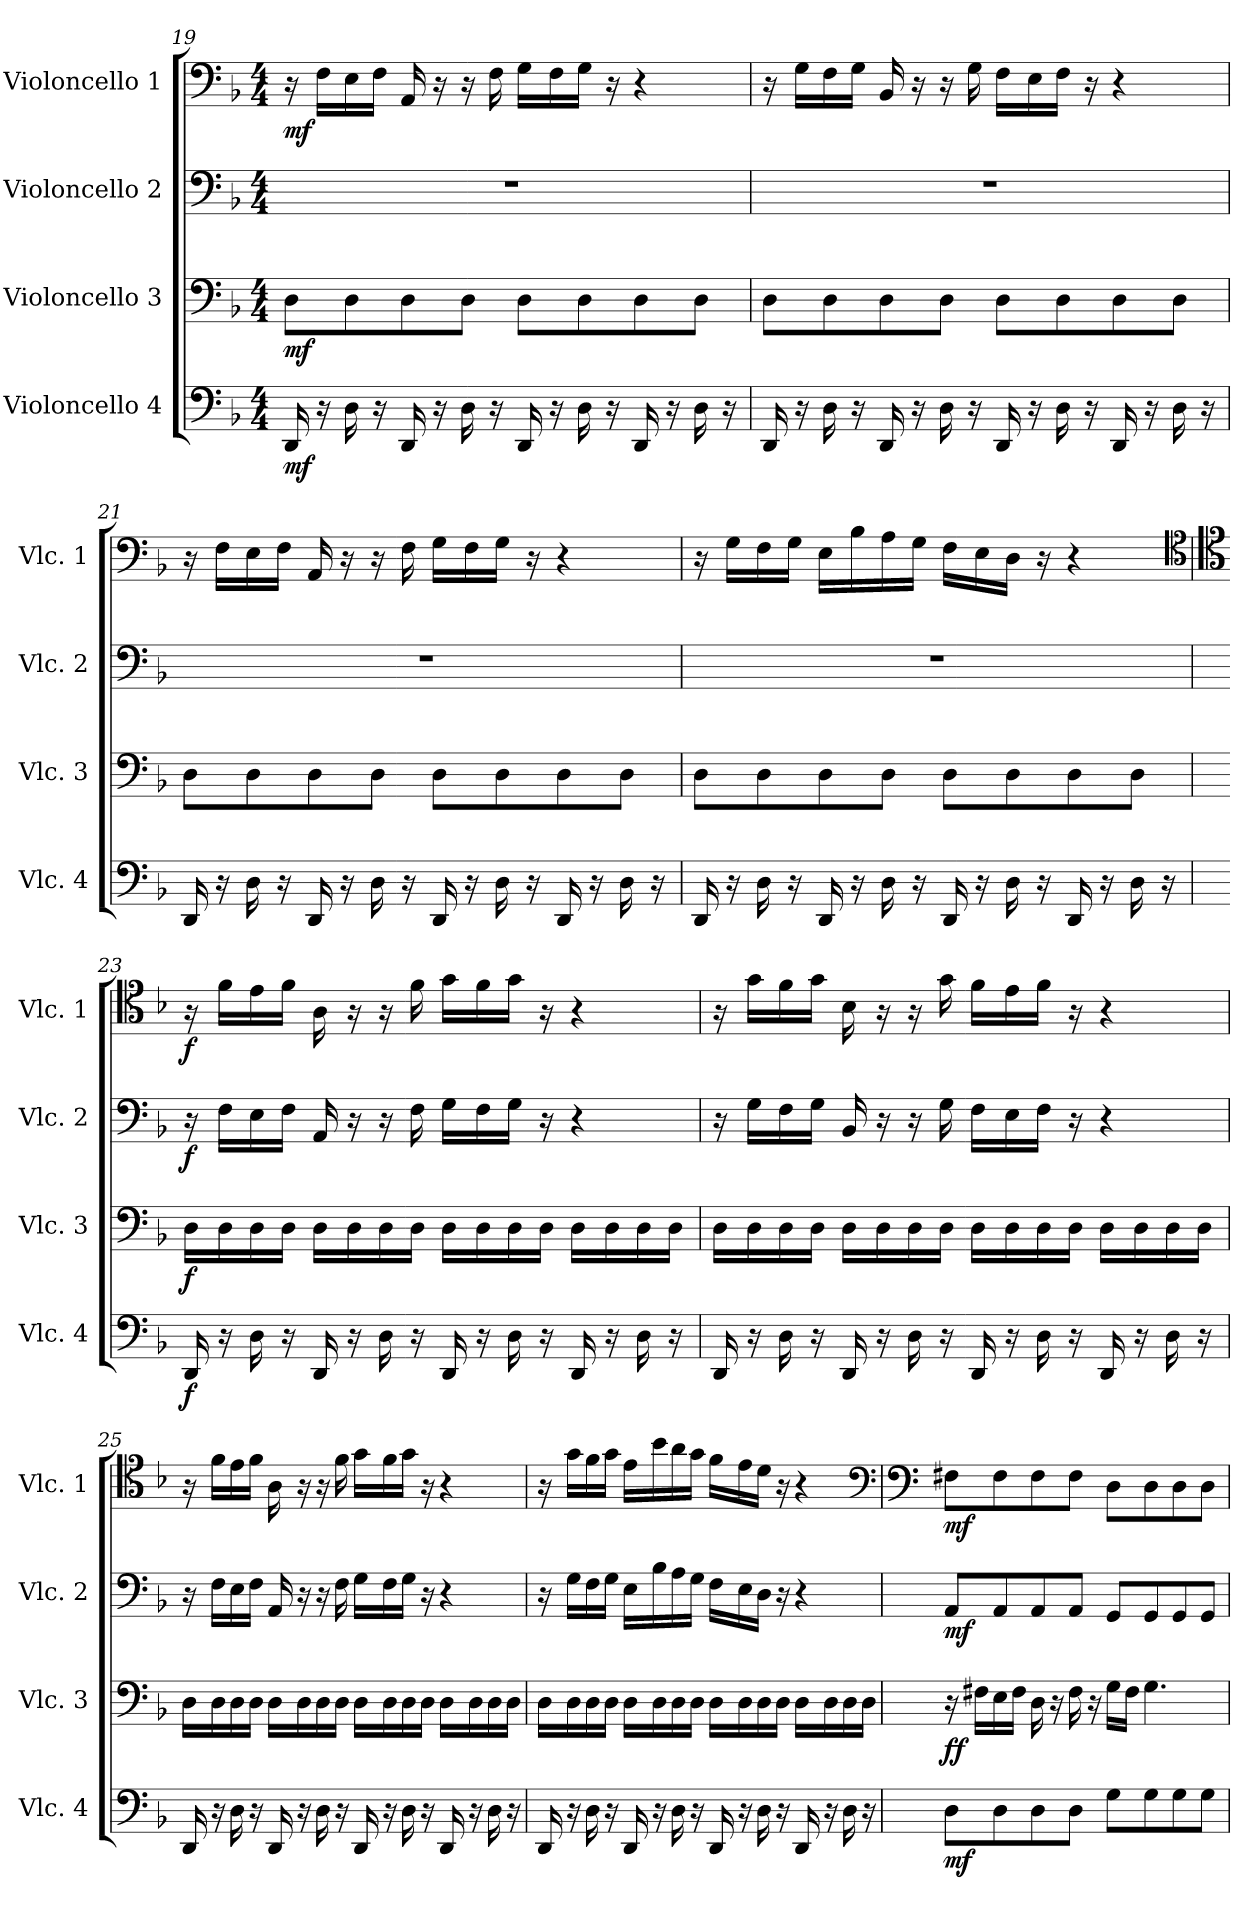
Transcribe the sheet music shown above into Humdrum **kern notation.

**kern	**dynam	**kern	**dynam	**kern	**dynam	**kern	**dynam
*part4	*part4	*part3	*part3	*part2	*part2	*part1	*part1
*staff4	*staff4	*staff3	*staff3	*staff2	*staff2	*staff1	*staff1
*I"Violoncello 4	*	*I"Violoncello 3	*	*I"Violoncello 2	*	*I"Violoncello 1	*
*I'Vlc. 4	*	*I'Vlc. 3	*	*I'Vlc. 2	*	*I'Vlc. 1	*
!!LO:LB:g=z
*clefF4	*	*clefF4	*	*clefF4	*	*clefF4	*
*k[b-]	*	*k[b-]	*	*k[b-]	*	*k[b-]	*
*F:	*	*F:	*	*F:	*	*F:	*
*M4/4	*	*M4/4	*	*M4/4	*	*M4/4	*
=19	=19	=19	=19	=19	=19	=19	=19
!	!LO:DY:b	!	!LO:DY:b	!	!	!	!LO:DY:b
16DD/	mf	8D\L	mf	1r	.	16r	mf
16r	.	.	.	.	.	16F\LL	.
16D\	.	8D\	.	.	.	16E\	.
16r	.	.	.	.	.	16F\JJ	.
16DD/	.	8D\	.	.	.	16AA/	.
16r	.	.	.	.	.	16r	.
16D\	.	8D\J	.	.	.	16r	.
16r	.	.	.	.	.	16F\	.
16DD/	.	8D\L	.	.	.	16G\LL	.
16r	.	.	.	.	.	16F\	.
16D\	.	8D\	.	.	.	16G\JJ	.
16r	.	.	.	.	.	16r	.
16DD/	.	8D\	.	.	.	4r	.
16r	.	.	.	.	.	.	.
16D\	.	8D\J	.	.	.	.	.
16r	.	.	.	.	.	.	.
=20	=20	=20	=20	=20	=20	=20	=20
16DD/	.	8D\L	.	1r	.	16r	.
16r	.	.	.	.	.	16G\LL	.
16D\	.	8D\	.	.	.	16F\	.
16r	.	.	.	.	.	16G\JJ	.
16DD/	.	8D\	.	.	.	16BB-/	.
16r	.	.	.	.	.	16r	.
16D\	.	8D\J	.	.	.	16r	.
16r	.	.	.	.	.	16G\	.
16DD/	.	8D\L	.	.	.	16F\LL	.
16r	.	.	.	.	.	16E\	.
16D\	.	8D\	.	.	.	16F\JJ	.
16r	.	.	.	.	.	16r	.
16DD/	.	8D\	.	.	.	4r	.
16r	.	.	.	.	.	.	.
16D\	.	8D\J	.	.	.	.	.
16r	.	.	.	.	.	.	.
!!LO:PB:g=z
=21	=21	=21	=21	=21	=21	=21	=21
16DD/	.	8D\L	.	1r	.	16r	.
16r	.	.	.	.	.	16F\LL	.
16D\	.	8D\	.	.	.	16E\	.
16r	.	.	.	.	.	16F\JJ	.
16DD/	.	8D\	.	.	.	16AA/	.
16r	.	.	.	.	.	16r	.
16D\	.	8D\J	.	.	.	16r	.
16r	.	.	.	.	.	16F\	.
16DD/	.	8D\L	.	.	.	16G\LL	.
16r	.	.	.	.	.	16F\	.
16D\	.	8D\	.	.	.	16G\JJ	.
16r	.	.	.	.	.	16r	.
16DD/	.	8D\	.	.	.	4r	.
16r	.	.	.	.	.	.	.
16D\	.	8D\J	.	.	.	.	.
16r	.	.	.	.	.	.	.
=22	=22	=22	=22	=22	=22	=22	=22
16DD/	.	8D\L	.	1r	.	16r	.
16r	.	.	.	.	.	16G\LL	.
16D\	.	8D\	.	.	.	16F\	.
16r	.	.	.	.	.	16G\JJ	.
16DD/	.	8D\	.	.	.	16E\LL	.
16r	.	.	.	.	.	16B-\	.
16D\	.	8D\J	.	.	.	16A\	.
16r	.	.	.	.	.	16G\JJ	.
16DD/	.	8D\L	.	.	.	16F\LL	.
16r	.	.	.	.	.	16E\	.
16D\	.	8D\	.	.	.	16D\JJ	.
16r	.	.	.	.	.	16r	.
16DD/	.	8D\	.	.	.	4r	.
16r	.	.	.	.	.	.	.
16D\	.	8D\J	.	.	.	.	.
16r	.	.	.	.	.	.	.
*	*	*	*	*	*	*clefC4	*
!!LO:LB:g=z
=23	=23	=23	=23	=23	=23	=23	=23
*	*	*	*	*	*	*clefC4	*
!	!LO:DY:b	!	!LO:DY:b	!	!LO:DY:b	!	!LO:DY:b
16DD/	f	16D\LL	f	16r	f	16r	f
16r	.	16D\	.	16F\LL	.	16f\LL	.
16D\	.	16D\	.	16E\	.	16e\	.
16r	.	16D\JJ	.	16F\JJ	.	16f\JJ	.
16DD/	.	16D\LL	.	16AA/	.	16A\	.
16r	.	16D\	.	16r	.	16r	.
16D\	.	16D\	.	16r	.	16r	.
16r	.	16D\JJ	.	16F\	.	16f\	.
16DD/	.	16D\LL	.	16G\LL	.	16g\LL	.
16r	.	16D\	.	16F\	.	16f\	.
16D\	.	16D\	.	16G\JJ	.	16g\JJ	.
16r	.	16D\JJ	.	16r	.	16r	.
16DD/	.	16D\LL	.	4r	.	4r	.
16r	.	16D\	.	.	.	.	.
16D\	.	16D\	.	.	.	.	.
16r	.	16D\JJ	.	.	.	.	.
=24	=24	=24	=24	=24	=24	=24	=24
16DD/	.	16D\LL	.	16r	.	16r	.
16r	.	16D\	.	16G\LL	.	16g\LL	.
16D\	.	16D\	.	16F\	.	16f\	.
16r	.	16D\JJ	.	16G\JJ	.	16g\JJ	.
16DD/	.	16D\LL	.	16BB-/	.	16B-\	.
16r	.	16D\	.	16r	.	16r	.
16D\	.	16D\	.	16r	.	16r	.
16r	.	16D\JJ	.	16G\	.	16g\	.
16DD/	.	16D\LL	.	16F\LL	.	16f\LL	.
16r	.	16D\	.	16E\	.	16e\	.
16D\	.	16D\	.	16F\JJ	.	16f\JJ	.
16r	.	16D\JJ	.	16r	.	16r	.
16DD/	.	16D\LL	.	4r	.	4r	.
16r	.	16D\	.	.	.	.	.
16D\	.	16D\	.	.	.	.	.
16r	.	16D\JJ	.	.	.	.	.
!!LO:LB:g=z
=25	=25	=25	=25	=25	=25	=25	=25
16DD/	.	16D\LL	.	16r	.	16r	.
16r	.	16D\	.	16F\LL	.	16f\LL	.
16D\	.	16D\	.	16E\	.	16e\	.
16r	.	16D\JJ	.	16F\JJ	.	16f\JJ	.
16DD/	.	16D\LL	.	16AA/	.	16A\	.
16r	.	16D\	.	16r	.	16r	.
16D\	.	16D\	.	16r	.	16r	.
16r	.	16D\JJ	.	16F\	.	16f\	.
16DD/	.	16D\LL	.	16G\LL	.	16g\LL	.
16r	.	16D\	.	16F\	.	16f\	.
16D\	.	16D\	.	16G\JJ	.	16g\JJ	.
16r	.	16D\JJ	.	16r	.	16r	.
16DD/	.	16D\LL	.	4r	.	4r	.
16r	.	16D\	.	.	.	.	.
16D\	.	16D\	.	.	.	.	.
16r	.	16D\JJ	.	.	.	.	.
=26	=26	=26	=26	=26	=26	=26	=26
16DD/	.	16D\LL	.	16r	.	16r	.
16r	.	16D\	.	16G\LL	.	16g\LL	.
16D\	.	16D\	.	16F\	.	16f\	.
16r	.	16D\JJ	.	16G\JJ	.	16g\JJ	.
16DD/	.	16D\LL	.	16E\LL	.	16e\LL	.
16r	.	16D\	.	16B-\	.	16b-\	.
16D\	.	16D\	.	16A\	.	16a\	.
16r	.	16D\JJ	.	16G\JJ	.	16g\JJ	.
16DD/	.	16D\LL	.	16F\LL	.	16f\LL	.
16r	.	16D\	.	16E\	.	16e\	.
16D\	.	16D\	.	16D\JJ	.	16d\JJ	.
16r	.	16D\JJ	.	16r	.	16r	.
16DD/	.	16D\LL	.	4r	.	4r	.
16r	.	16D\	.	.	.	.	.
16D\	.	16D\	.	.	.	.	.
16r	.	16D\JJ	.	.	.	.	.
*	*	*	*	*	*	*clefF4	*
!!LO:PB:g=z
=27	=27	=27	=27	=27	=27	=27	=27
*	*	*	*	*	*	*clefF4	*
!	!LO:DY:b	!	!LO:DY:b	!	!LO:DY:b	!	!LO:DY:b
8D\L	mf	16r	ff	8AA/L	mf	8F#X\L	mf
.	.	16F#X\LL	.	.	.	.	.
8D\	.	16E\	.	8AA/	.	8F#\	.
.	.	16F#\JJ	.	.	.	.	.
8D\	.	16D\	.	8AA/	.	8F#\	.
.	.	16r	.	.	.	.	.
8D\J	.	16F#\	.	8AA/J	.	8F#\J	.
.	.	16r	.	.	.	.	.
8G\L	.	16G\LL	.	8GG/L	.	8D\L	.
.	.	16F#\JJ	.	.	.	.	.
8G\	.	4.G\	.	8GG/	.	8D\	.
8G\	.	.	.	8GG/	.	8D\	.
8G\J	.	.	.	8GG/J	.	8D\J	.
=	=	=	=	=	=	=	=
*-	*-	*-	*-	*-	*-	*-	*-
